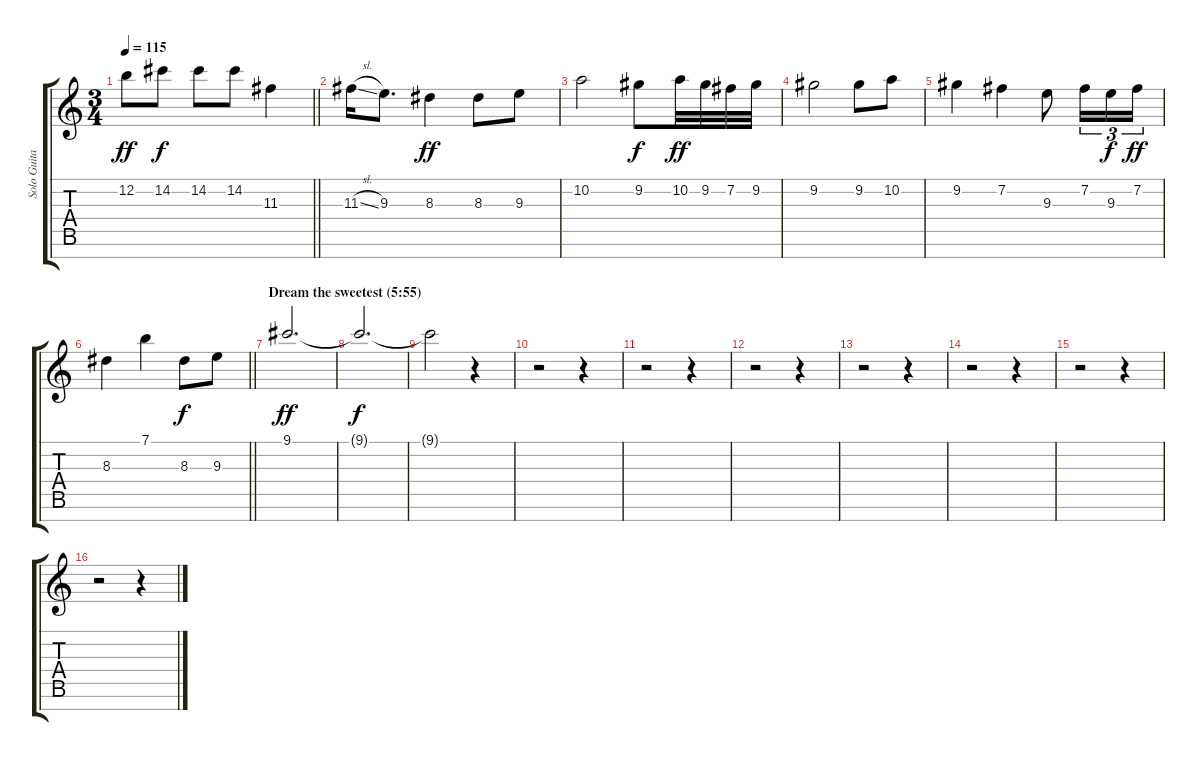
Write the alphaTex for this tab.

\track ("Solo Guitar" "Solo Guita") {instrument distortionguitar}
\staff {score tabs}
\tuning (E4 B3 G3 D3 A2 E2 B1) {hide}
\ts (3 4)
\tempo 115
\clef g2
\barLineRight lightlight
\ks c
12.2.8{dy ff} 14.2.8{dy f} 14.2.8 14.2.8 11.3.4 |
11.3{sl}.16 9.3.8{d} 8.3.4{dy ff} 8.3.8 9.3.8 |
10.2.2 9.2.8{dy f} 10.2.32{dy ff} 9.2.32 7.2.32 9.2.32 |
9.2.2 9.2.8 10.2.8 |
9.2.4 7.2.4 9.3.8 7.2.16{tu (3 2)} 9.3.16{tu (3 2) dy f} 7.2.16{tu (3 2) dy ff} |
\barLineRight lightlight
8.3.4 7.1.4 8.3.8{dy f} 9.3.8 |
\section ("" "Dream the sweetest (5:55)")
9.1.2{d dy ff beam Up} |
9.1{t}.2{d dy f beam Up} |
9.1{t}.2 r.4 |
r.2 r.4 |
r.2 r.4 |
r.2 r.4 |
r.2 r.4 |
r.2 r.4 |
r.2 r.4 |
r.2 r.4
